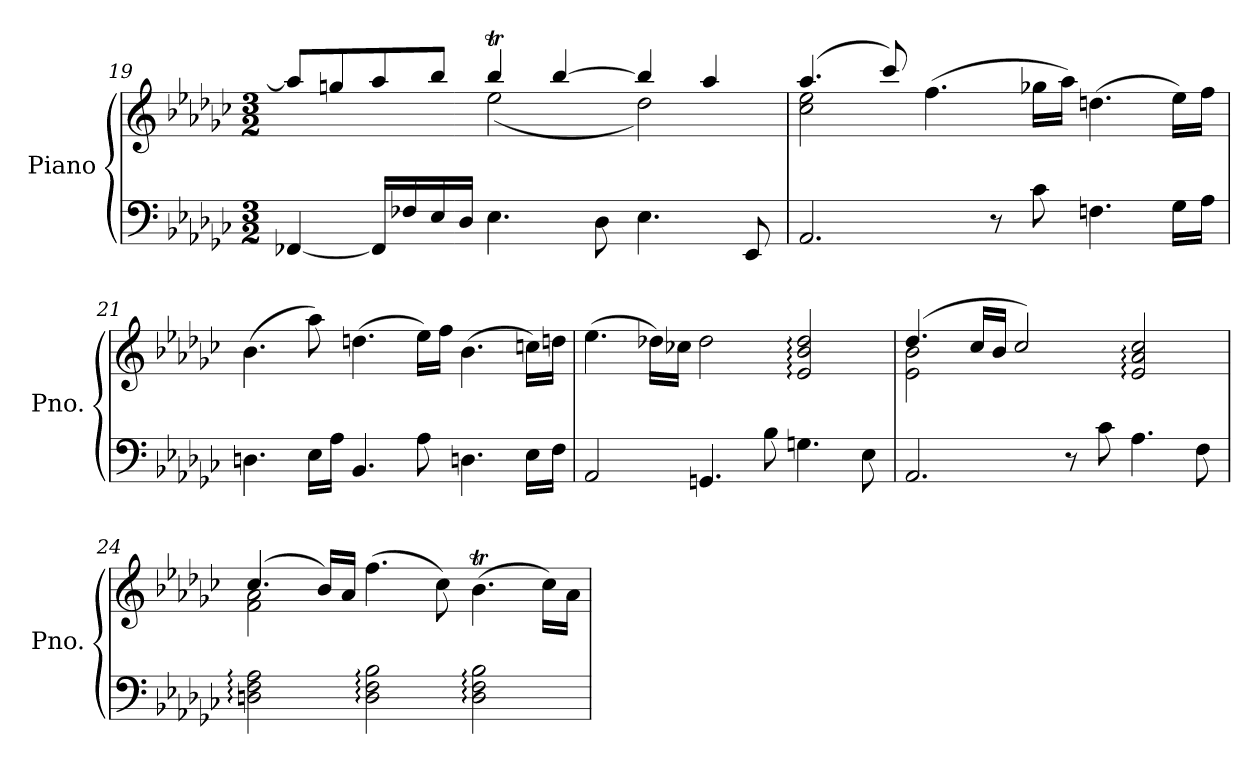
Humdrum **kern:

**kern	**kern
*part1	*part1
*staff2	*staff1
*I"Piano	*
*I'Pno.	*
*clefF4	*clefG2
*k[b-e-a-d-g-c-]	*k[b-e-a-d-g-c-]
*M3/2	*M3/2
=19	=19
*	*^
[4FF-X/	8aa-/L]	2ryy
.	8ggn/	.
16FF-/LL]	8aa-/	.
16F-X/	.	.
16E-/	8bb-/J	.
16D-/JJ	.	.
4.E-\	4bb-t/	(<2ee-\
.	[4bb-/	.
8D-\	.	.
4.E-\	4bb-/]	2dd-\)
.	4aa-/	.
8EE-/	.	.
!!LO:LB:g=z	!!
=20	=20	=20
2.AA-/	(>4.aa-/	2cc-\ 2ee-\
.	8ccc-/)	.
.	(>4.ff\	1ryy
8r	.	.
8c-\	16gg-X\LL	.
.	16aa-\JJ)	.
4.Fn\	(>4.ddn\	.
16G-\LL	16ee-\LL)	.
16A-\JJ	16ff\JJ	.
*	*v	*v
=21	=21
4.Dn\	(>4.b-\
16E-\LL	8aa-\)
16A-\JJ	.
4.BB-/	(>4.ddn\
8A-\	16ee-\LL)
.	16ff\JJ
4.Dn\	(>4.b-\
16E-\LL	16ccn\LL)
16F\JJ	16ddn\JJ
=22	=22
2AA-/	(>4.ee-\
.	16dd-X\LL)
.	16cc-X\JJ
4.GGn/	2dd-\
8B-\	.
4.Gn\	2e-/: 2b-/: 2dd-/:
8E-\	.
!!LO:LB:g=z
=23	=23
*	*^
2.AA-/	(>4.dd-/	2e-\ 2b-\
.	16cc-/LL	.
.	16b-/JJ	.
.	2cc-/)	1ryy
8r	.	.
8c-\	.	.
4.A-\	2e-/: 2a-/: 2cc-/:	.
8F\	.	.
=24	=24	=24
2Dn\: 2F\: 2A-\:	(>4.cc-/	2f\: 2a-\:
.	16b-/LL)	.
.	16a-/JJ	.
2D\: 2F\: 2B-\:	(>4.ff\	1ryy
.	8cc-\)	.
2D\: 2F\: 2B-\:	(>4.b-t\	.
.	16cc-\LL)	.
.	16a-\JJ	.
*	*v	*v
=	=
*-	*-
